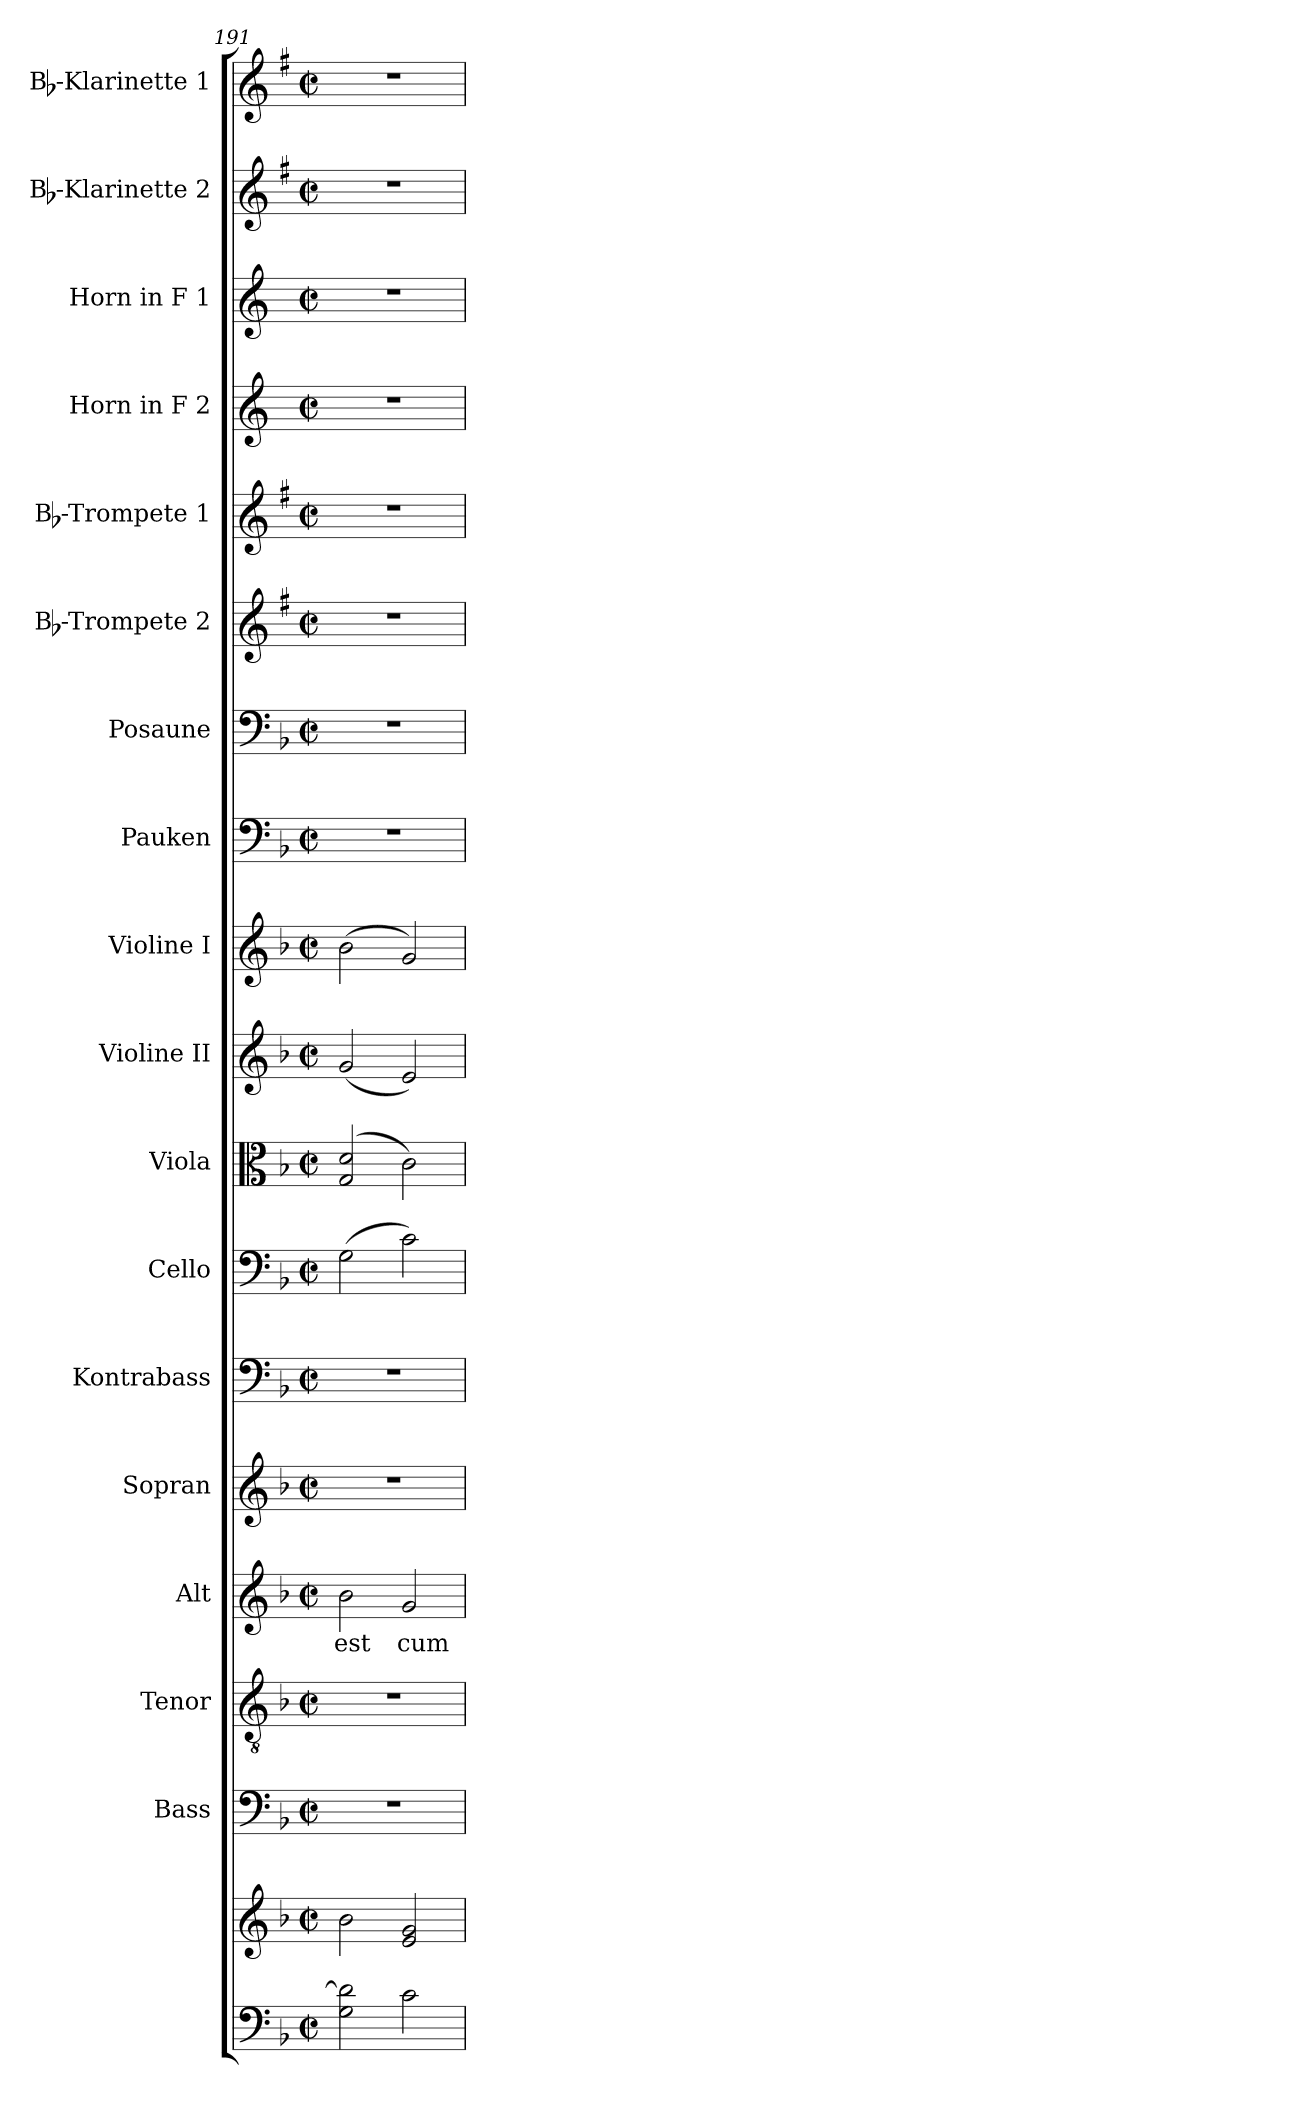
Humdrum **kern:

**kern	**kern	**kern	**kern	**kern	**text	**kern	**kern	**kern	**kern	**kern	**kern	**kern	**kern	**kern	**kern	**kern	**kern	**kern	**kern
*part18	*part18	*part17	*part16	*part15	*part15	*part14	*part13	*part12	*part11	*part10	*part9	*part8	*part7	*part6	*part5	*part4	*part3	*part2	*part1
*staff19	*staff18	*staff17	*staff16	*staff15	*staff15	*staff14	*staff13	*staff12	*staff11	*staff10	*staff9	*staff8	*staff7	*staff6	*staff5	*staff4	*staff3	*staff2	*staff1
*	*	*I"Bass	*I"Tenor	*I"Alt	*	*I"Sopran	*I"Kontrabass	*I"Cello	*I"Viola	*I"Violine II	*I"Violine I	*I"Pauken	*I"Posaune	*I"Bb-Trompete 2	*I"Bb-Trompete 1	*I"Horn in F 2	*I"Horn in F 1	*I"Bb-Klarinette 2	*I"Bb-Klarinette 1
*	*	*I'B.	*I'T.	*I'A.	*	*I'S.	*I'Kb.	*	*I'Vla.	*I'Vl. II	*I'Vl. I	*I'Pk.	*I'Pos.	*I'Bb Trp. 2	*I'Bb Trp. 1	*	*	*I'Bb Kl. 2	*I'Bb Kl. 1
*clefF4	*clefG2	*clefF4	*clefGv2	*clefG2	*	*clefG2	*clefF4	*clefF4	*clefC3	*clefG2	*clefG2	*clefF4	*clefF4	*clefG2	*clefG2	*clefG2	*clefG2	*clefG2	*clefG2
*	*	*	*	*	*	*	*ITrd7c12	*	*	*	*	*	*	*ITrd1c2	*ITrd1c2	*ITrd4c7	*ITrd4c7	*ITrd1c2	*ITrd1c2
*k[b-]	*k[b-]	*k[b-]	*k[b-]	*k[b-]	*	*k[b-]	*k[b-]	*k[b-]	*k[b-]	*k[b-]	*k[b-]	*k[b-]	*k[b-]	*k[b-]	*k[b-]	*k[b-]	*k[b-]	*k[b-]	*k[b-]
*F:	*F:	*F:	*F:	*F:	*	*F:	*F:	*F:	*F:	*F:	*F:	*F:	*F:	*F:	*F:	*F:	*F:	*F:	*F:
*M2/2	*M2/2	*M2/2	*M2/2	*M2/2	*	*M2/2	*M2/2	*M2/2	*M2/2	*M2/2	*M2/2	*M2/2	*M2/2	*M2/2	*M2/2	*M2/2	*M2/2	*M2/2	*M2/2
*met(c|)	*met(c|)	*met(c|)	*met(c|)	*met(c|)	*	*met(c|)	*met(c|)	*met(c|)	*met(c|)	*met(c|)	*met(c|)	*met(c|)	*met(c|)	*met(c|)	*met(c|)	*met(c|)	*met(c|)	*met(c|)	*met(c|)
=191	=191	=191	=191	=191	=191	=191	=191	=191	=191	=191	=191	=191	=191	=191	=191	=191	=191	=191	=191
!	!	!	!	!	!LO:LY:b	!	!	!	!	!	!	!	!	!	!	!	!	!	!
2G\ 2d\]	2b-\	1r	1r	2b-\	est	1r	1r	(>2G\	(2G/ 2d/	(<2g/	(>2b-\	1r	1r	1r	1r	1r	1r	1r	1r
!	!	!	!	!	!LO:LY:b	!	!	!	!	!	!	!	!	!	!	!	!	!	!
2c\	2e/ 2g/	.	.	2g/	cum	.	.	2c\)	2c\)	2e/)	2g/)	.	.	.	.	.	.	.	.
=	=	=	=	=	=	=	=	=	=	=	=	=	=	=	=	=	=	=	=
*-	*-	*-	*-	*-	*-	*-	*-	*-	*-	*-	*-	*-	*-	*-	*-	*-	*-	*-	*-
